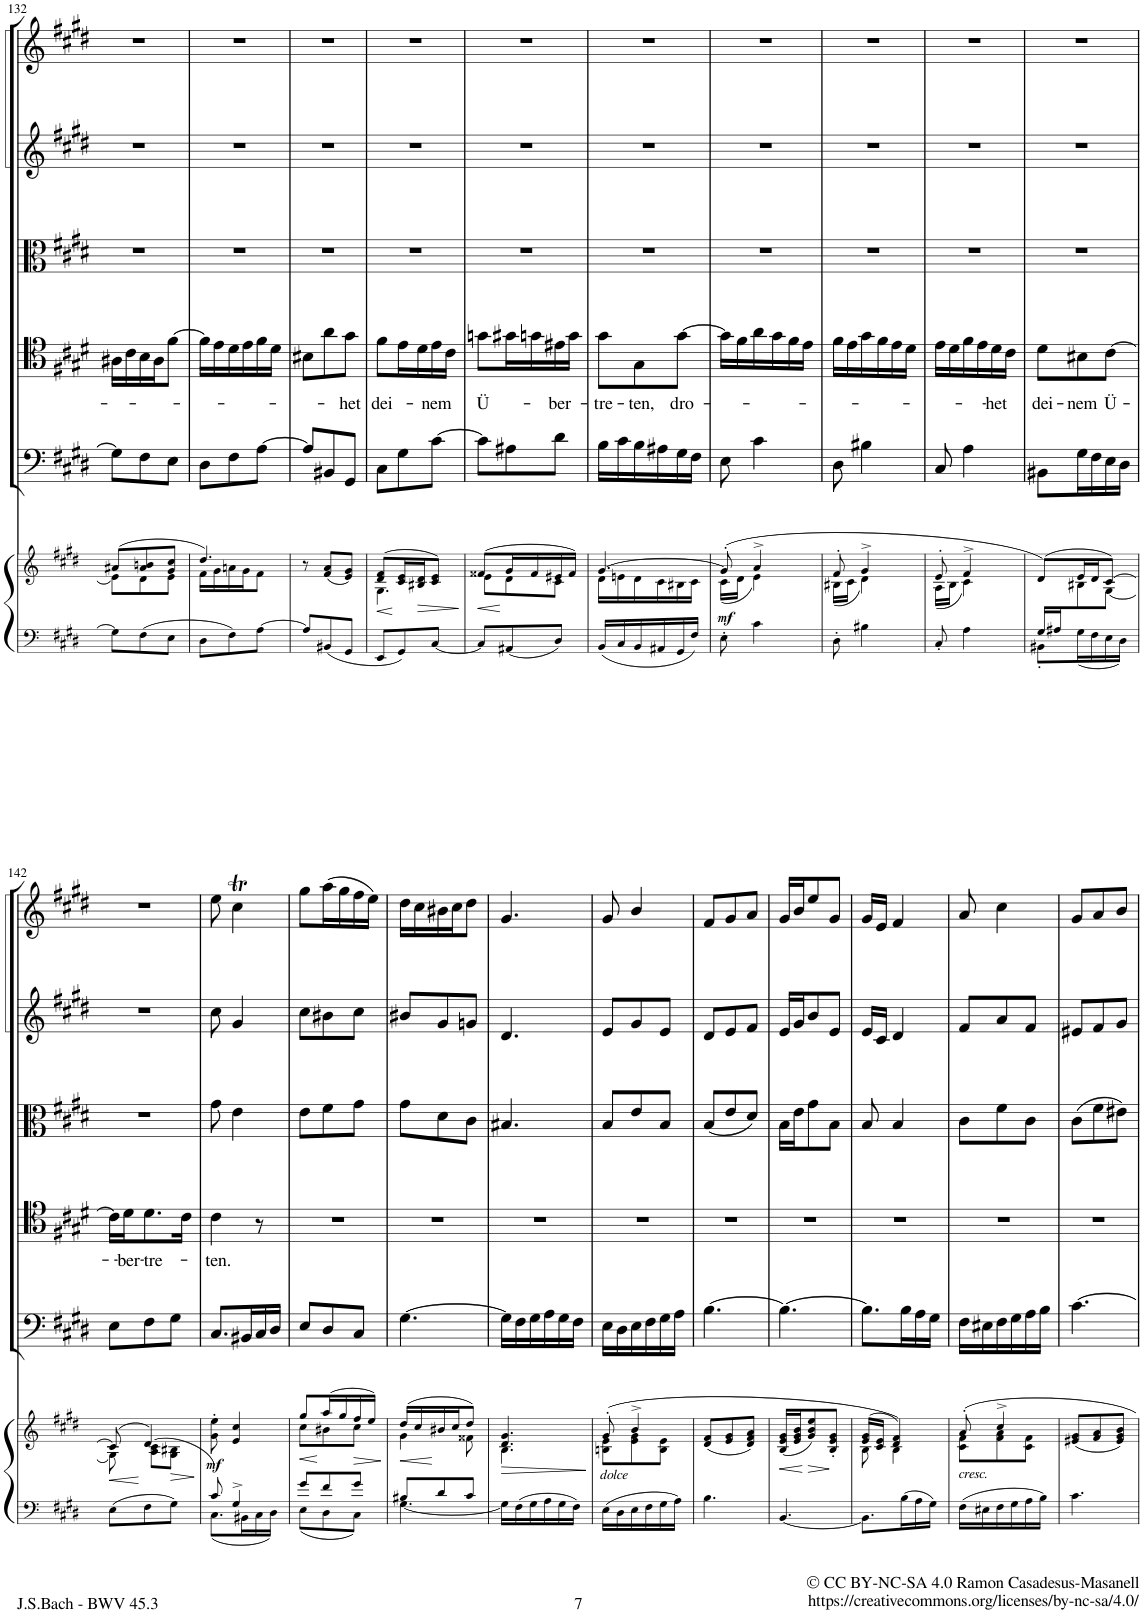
**kern	**kern	**dynam	**kern	**kern	**text	**kern	**kern	**kern
*part6	*part6	*part6	*part5	*part4	*part4	*part3	*part2	*part1
*staff7	*staff6	*staff6/7	*staff5	*staff4	*staff4	*staff3	*staff2	*staff1
*I"Piano reduction	*	*	*I"Continuo	*I"Tenore	*	*I"Viola	*I"Violino II	*I"Violino I
*I'Pno	*	*	*	*	*	*	*	*
!!LO:PB:g=z
*clefF4	*clefG2	*	*clefF4	*clefC4	*	*clefC3	*clefG2	*clefG2
*k[f#c#g#d#]	*k[f#c#g#d#]	*	*k[f#c#g#d#]	*k[f#c#g#d#]	*	*k[f#c#g#d#]	*k[f#c#g#d#]	*k[f#c#g#d#]
*M3/8	*M3/8	*	*M3/8	*M3/8	*	*M3/8	*M3/8	*M3/8
=132	=132	=132	=132	=132	=132	=132	=132	=132
*	*^	*	*	*	*	*	*	*
8G#\L]	(8a#X/L	8e\L]	.	8G#\L]	16A#X\LL	.	4.r	4.r	4.r
.	.	.	.	.	16c#\	.	.	.	.
8F#\	8a#/ 8bn/	8d#\	.	8F#\	16B\	.	.	.	.
.	.	.	.	.	16A#\J	.	.	.	.
8E\J	8g#/ 8cc#/J	8e\J	.	8E\J	[8f#\J	.	.	.	.
=133	=133	=133	=133	=133	=133	=133	=133	=133	=133
8D#\L	4.dd#/)	16f#\LL	.	8D#\L	16f#\LL]	.	4.r	4.r	4.r
.	.	16g#\	.	.	16e\	.	.	.	.
8F#\	.	16an\	.	8F#\	16d#\	.	.	.	.
.	.	16g#\J	.	.	16e\	.	.	.	.
[8A\J	.	8f#\J	.	[8A\J	16f#\	.	.	.	.
.	.	.	.	.	16d#\JJ	.	.	.	.
*	*v	*v	*	*	*	*	*	*	*
=134	=134	=134	=134	=134	=134	=134	=134	=134
8A/L]	8r	.	8A/L]	8B#X\L	.	4.r	4.r	4.r
8BB#X/	(8f#/ 8a/L	.	8BB#X/	8a\	.	.	.	.
!	!	!	!	!	!LO:LY:b	!	!	!
8GG#/J	8e/ 8g#/J)	.	8GG#/J	8g#\J	het	.	.	.
=135	=135	=135	=135	=135	=135	=135	=135	=135
!	!	!LO:HP:b	!	!	!LO:LY:b	!	!	!
*	*^	*	*	*	*	*	*	*
8EE/L	(8d#/ 8f#/L	4.G#\	<	8C#\L	8f#\L	dei	4.r	4.r	4.r
8GG#/	16c#/ 16e/L	.	.	8G#\	16e\L	.	.	.	.
!	!	!	!LO:HP:b	!	!	!	!	!	!
.	16B#X/ 16d#/J	.	>	.	16d#\	.	.	.	.
!	!	!	!	!	!	!LO:LY:b	!	!	!
[8C#/J	8c#/ 8e/J)	.	.	[8c#\J	16e\	nem	.	.	.
.	.	.	.	.	16c#\JJ	.	.	.	.
*	*v	*v	*	*	*	*	*	*	*
.	.	[	.	.	.	.	.	.
=136	=136	=136	=136	=136	=136	=136	=136	=136
!	!	!LO:HP:b	!	!	!LO:LY:b	!	!	!
*	*^	*	*	*	*	*	*	*
8C#/L]	(8f##X/L	8e\L	<	8c#\L]	8gn\L	Ü	4.r	4.r	4.r
8AA#X/	16g#/L	8d#\	]	8A#X\	16g#X\L	.	.	.	.
.	16f##/	.	.	.	16gn\	.	.	.	.
!	!	!	!	!	!	!LO:LY:b	!	!	!
8D#/J	16e#X/	8c#\J	.	8d#\J	16e#X\	ber	.	.	.
.	16f##/JJ)	.	.	.	16g\JJ	.	.	.	.
=137	=137	=137	=137	=137	=137	=137	=137	=137	=137
!	!	!	!	!	!	!LO:LY:b	!	!	!
16BB/LL	[4.g#/	16d#\LL	.	16B\LL	8g#\L	tre-	4.r	4.r	4.r
16C#/	.	16en\	.	16c#\	.	.	.	.	.
!	!	!	!	!	!	!LO:LY:b	!	!	!
16BB/	.	16d#\	.	16B\	8G#\	ten,	.	.	.
16AA#X/	.	16c#\	.	16A#X\	.	.	.	.	.
!	!	!	!	!	!	!LO:LY:b	!	!	!
16GG#/	.	16B#X\	.	16G#\	[8g#\J	dro-	.	.	.
16F#/JJ	.	16c#\JJ	.	16F#\JJ	.	.	.	.	.
=138	=138	=138	=138	=138	=138	=138	=138	=138	=138
!	!	!	!LO:DY:b	!	!	!	!	!	!
8E'\	(8g#'/]	(16c#\LL	mf	8E\	16g#\LL]	.	4.r	4.r	4.r
.	.	16d#\JJ	.	.	16f#\	.	.	.	.
4c#\	4a^/	4e\)	.	4c#\	16a\	.	.	.	.
.	.	.	.	.	16g#\	.	.	.	.
.	.	.	.	.	16f#\	.	.	.	.
.	.	.	.	.	16e\JJ	.	.	.	.
=139	=139	=139	=139	=139	=139	=139	=139	=139	=139
8D#'\	8f#'/	(16B#X\LL	.	8D#\	16f#\LL	.	4.r	4.r	4.r
.	.	16c#\JJ	.	.	16e\	.	.	.	.
4B#X\	4g#^/	4d#\)	.	4B#X\	16g#\	.	.	.	.
.	.	.	.	.	16f#\	.	.	.	.
.	.	.	.	.	16e\	.	.	.	.
.	.	.	.	.	16d#\JJ	.	.	.	.
=140	=140	=140	=140	=140	=140	=140	=140	=140	=140
8C#'/	8e'/	(16A\LL	.	8C#/	16e\LL	.	4.r	4.r	4.r
.	.	16B\JJ	.	.	16d#\	.	.	.	.
4A\	4f#^/	4c#\)	.	4A\	16f#\	.	.	.	.
.	.	.	.	.	16e\	.	.	.	.
!	!	!	!	!	!	!LO:LY:b	!	!	!
.	.	.	.	.	16d#\	het	.	.	.
.	.	.	.	.	16c#\JJ	.	.	.	.
=141	=141	=141	=141	=141	=141	=141	=141	=141	=141
*^	*	*	*	*	*	*	*	*	*
!	!	!	!	!	!	!	!LO:LY:b	!	!	!
16G#/LL	8BB#X'<\L	(8d#/L)	8ryy	.	8BB#X\L	8d#\L	dei-	4.r	4.r	4.r
16A#X/J	.	.	.	.	.	.	.	.	.	.
!	!	!	!	!	!	!	!LO:LY:b	!	!	!
4ryy	16G#\L	16e/L	8B#X\	.	16G#\L	8B#X\	nem	.	.	.
.	16F#\	16d#/J	.	.	16F#\	.	.	.	.	.
!	!	!	!	!	!	!	!LO:LY:b	!	!	!
.	16E\	[8c#/J)	[8G#\J	.	16E\	[8c#\J	Ü-	.	.	.
.	16D#\JJ	.	.	.	16D#\JJ	.	.	.	.	.
!!LO:LB:g=z
=142	=142	=142	=142	=142	=142	=142	=142	=142	=142	=142
!	!	!	!	!LO:HP:b	!	!	!	!	!	!
*v	*v	*	*	*	*	*	*	*	*	*
8E\L	(8c#/]	8G#\]	<	8E\L	16c#\LL]	.	4.r	4.r	4.r
!	!	!	!	!	!	!LO:LY:b	!	!	!
.	.	.	.	.	16d#\J	ber-	.	.	.
!	!	!	!	!	!	!LO:LY:b	!	!	!
8F#\	4d#/)	(>8A\ 8c#\L	[	8F#\	8.d#\	tre-	.	.	.
!	!	!	!LO:HP:b	!	!	!	!	!	!
8G#\J	.	8G#\ 8B#X\J	>	8G#\J	.	.	.	.	.
.	.	.	.	.	16c#\Jk	.	.	.	.
*	*v	*v	*	*	*	*	*	*	*
.	.	[	.	.	.	.	.	.
=143	=143	=143	=143	=143	=143	=143	=143	=143
*^	*	*	*	*	*	*	*	*
!	!	!	!LO:DY:b	!	!	!LO:LY:b	!	!	!
8c#/)	8.C#\L	8g#\' 8ee\'	mf	8.C#/L	4c#\	ten.	8g#\	8cc#\	8ee\
4G#^/	.	4e/ 4cc#/	.	.	.	.	4e\	4g#/	4cc#T\
.	16BB#X\L	.	.	16BB#X/L	.	.	.	.	.
.	16C#\	.	.	16C#/	8r	.	.	.	.
.	16D#\JJ	.	.	16D#/JJ	.	.	.	.	.
=144	=144	=144	=144	=144	=144	=144	=144	=144	=144
!	!	!	!LO:HP:b	!	!	!	!	!	!
*	*	*^	*	*	*	*	*	*	*
8g#/L	8E\L	8gg#/L	8cc#\L	<	8E/L	4.r	.	8e\L	8cc#\L	8gg#\L
8f#/	8D#\	(16aa/L	8b#X\	]	8D#/	.	.	8f#\	8b#X\	(16aa\L
.	.	16gg#/	.	.	.	.	.	.	.	16gg#\
!	!	!	!	!LO:HP:b	!	!	!	!	!	!
8g#/J	8C#\J	16ff#/	8cc#\J	>	8C#/J	.	.	8g#\J	8cc#\J	16ff#\
.	.	16ee/JJ)	.	.	.	.	.	.	.	16ee\JJ)
*v	*v	*	*	*	*	*	*	*	*	*
*	*v	*v	*	*	*	*	*	*	*
.	.	[	.	.	.	.	.	.
=145	=145	=145	=145	=145	=145	=145	=145	=145
*^	*	*	*	*	*	*	*	*
!	!	!	!LO:HP:b	!	!	!	!	!	!
*	*	*^	*	*	*	*	*	*	*
8B#X/L	[4.G#\	(16dd#/LL	4g#\	<	[4.G#\	4.r	.	8g#\L	8b#X/L	16dd#\LL
.	.	16cc#/	.	.	.	.	.	.	.	16cc#\
8d#/	.	16b#X/	.	]	.	.	.	8d#\	8g#/	16b#X\
.	.	16cc#/J	.	.	.	.	.	.	.	16cc#\J
8c#/J	.	8dd#/J)	8f##X\	.	.	.	.	8c#\J	8gn/J	8dd#\J
*v	*v	*	*	*	*	*	*	*	*	*
=146	=146	=146	=146	=146	=146	=146	=146	=146	=146
!	!	!	!LO:HP:b	!	!	!	!	!	!
16G#\LL]	4.d#/ 4.g#/	4.B\	>	16G#\LL]	4.r	.	4.B#X/	4.d#/	4.g#/
16F#\	.	.	.	16F#\	.	.	.	.	.
16G#\	.	.	.	16G#\	.	.	.	.	.
16A\	.	.	.	16A\	.	.	.	.	.
16G#\	.	.	.	16G#\	.	.	.	.	.
16F#\JJ	.	.	.	16F#\JJ	.	.	.	.	.
*	*v	*v	*	*	*	*	*	*	*
.	.	[	.	.	.	.	.	.
=147	=147	=147	=147	=147	=147	=147	=147	=147
*	*^	*	*	*	*	*	*	*
!	!LO:TX:b:i:t=dolce	!	!	!	!	!	!	!	!
16E\LL	(8g#'/	8Bn\ 8e\L	.	16E\LL	4.r	.	8B/L	8e/L	8g#/
16D#\	.	.	.	16D#\	.	.	.	.	.
16E\	4b^/	8e\ 8g#\	.	16E\	.	.	8e/	8g#/	4b/
16F#\	.	.	.	16F#\	.	.	.	.	.
16G#\	.	8B\ 8e\J	.	16G#\	.	.	8B/J	8e/J	.
16A\JJ	.	.	.	16A\JJ	.	.	.	.	.
*	*v	*v	*	*	*	*	*	*	*
=148	=148	=148	=148	=148	=148	=148	=148	=148
4.B\	(8d#/ 8f#/L	.	[4.B\	4.r	.	(8B/L	8d#/L	8f#/L
.	8e/ 8g#/	.	.	.	.	8e/	8e/	8g#/
.	8d#/ 8f#/ 8a/J)	.	.	.	.	8d#/J)	8f#/J	8a/J
=149	=149	=149	=149	=149	=149	=149	=149	=149
!	!	!LO:HP:b	!	!	!	!	!	!
[<4.BB/	(16B/ 16e/ 16g#/LL	<	4.B\_	4.r	.	16B\LL	16e/LL	16g#/LL
.	16e/ 16g#/ 16b/J	.	.	.	.	16e\J	16g#/J	16b/J
.	8g#/ 8b/ 8ee/)	]	.	.	.	8g#\	8b/	8ee/
.	8B/' 8e/' 8g#/'J	.	.	.	.	8B\J	8e/J	8g#/J
.	.	[	.	.	.	.	.	.
=150	=150	=150	=150	=150	=150	=150	=150	=150
*	*^	*	*	*	*	*	*	*
8.BB\L]	(16e/ 16g#/LL	8B\	.	8.B\L]	4.r	.	8B/	16e/LL	16g#/LL
.	16c#/ 16e/JJ	.	.	.	.	.	.	16c#/JJ	16e/JJ
.	4d#/ 4f#/))	4B\	.	.	.	.	4B/	4d#/	4f#/
16B\L	.	.	.	16B\L	.	.	.	.	.
16A\	.	.	.	16A\	.	.	.	.	.
16G#\JJ	.	.	.	16G#\JJ	.	.	.	.	.
=151	=151	=151	=151	=151	=151	=151	=151	=151	=151
!	!LO:TX:b:i:t=cresc.	!	!	!	!	!	!	!	!
16F#\LL	8a'/	8c#\ 8f#\L	.	16F#\LL	4.r	.	8c#\L	8f#/L	8a/
16E#X\	.	.	.	16E#X\	.	.	.	.	.
16F#\	4cc#^/	8f#\ 8a\	.	16F#\	.	.	8f#\	8a/	4cc#\
16G#\	.	.	.	16G#\	.	.	.	.	.
16A\	.	8c#\ 8f#\J	.	16A\	.	.	8c#\J	8f#/J	.
16B\JJ	.	.	.	16B\JJ	.	.	.	.	.
*	*v	*v	*	*	*	*	*	*	*
=152	=152	=152	=152	=152	=152	=152	=152	=152
4.c#\	(8e#X/ 8g#/L	.	[4.c#\	4.r	.	(8c#\L	8e#X/L	8g#/L
.	8f#/ 8a/	.	.	.	.	8f#\	8f#/	8a/
.	8e#/ 8g#/ 8b/J)	.	.	.	.	8e#X\J)	8g#/J	8b/J
=	=	=	=	=	=	=	=	=
*-	*-	*-	*-	*-	*-	*-	*-	*-
